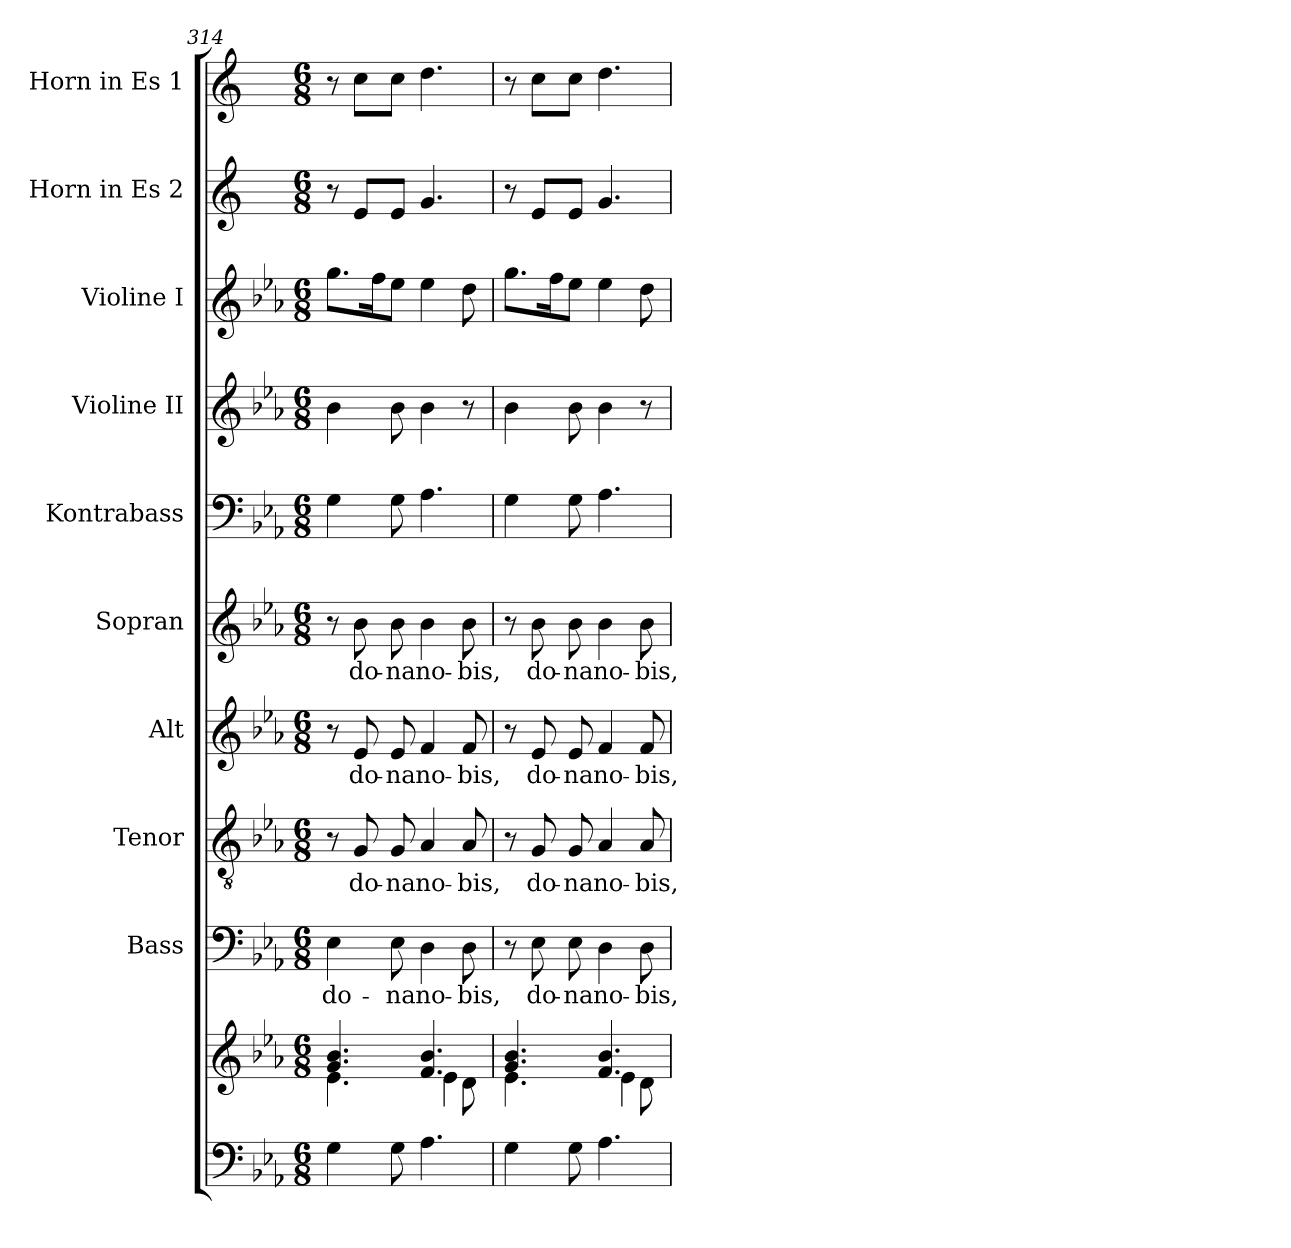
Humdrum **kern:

**kern	**kern	**kern	**text	**kern	**text	**kern	**text	**kern	**text	**kern	**kern	**kern	**kern	**kern
*part10	*part10	*part9	*part9	*part8	*part8	*part7	*part7	*part6	*part6	*part5	*part4	*part3	*part2	*part1
*staff11	*staff10	*staff9	*staff9	*staff8	*staff8	*staff7	*staff7	*staff6	*staff6	*staff5	*staff4	*staff3	*staff2	*staff1
*	*	*I"Bass	*	*I"Tenor	*	*I"Alt	*	*I"Sopran	*	*I"Kontrabass	*I"Violine II	*I"Violine I	*I"Horn in Es 2	*I"Horn in Es 1
*	*	*I'B.	*	*I'T.	*	*I'A.	*	*I'S.	*	*I'Kb.	*I'Vl. II	*I'Vl. I	*I'Hr. Es 2	*I'Hr. Es 1
*clefF4	*clefG2	*clefF4	*	*clefGv2	*	*clefG2	*	*clefG2	*	*clefF4	*clefG2	*clefG2	*clefG2	*clefG2
*	*	*	*	*	*	*	*	*	*	*ITrd7c12	*	*	*ITrd5c9	*ITrd5c9
*k[b-e-a-]	*k[b-e-a-]	*k[b-e-a-]	*	*k[b-e-a-]	*	*k[b-e-a-]	*	*k[b-e-a-]	*	*k[b-e-a-]	*k[b-e-a-]	*k[b-e-a-]	*k[b-e-a-]	*k[b-e-a-]
*E-:	*E-:	*E-:	*	*E-:	*	*E-:	*	*E-:	*	*E-:	*E-:	*E-:	*E-:	*E-:
*M6/8	*M6/8	*M6/8	*	*M6/8	*	*M6/8	*	*M6/8	*	*M6/8	*M6/8	*M6/8	*M6/8	*M6/8
=314	=314	=314	=314	=314	=314	=314	=314	=314	=314	=314	=314	=314	=314	=314
*	*^	*	*	*	*	*	*	*	*	*	*	*	*	*
!	!	!	!	!LO:LY:b	!	!	!	!	!	!	!	!	!	!	!
4G\	4.g/ 4.b-/	4.e-\	4E-\	do-	8r	.	8r	.	8r	.	4GG\	4b-\	8.gg\L	8r	8r
!	!	!	!	!	!	!LO:LY:b	!	!LO:LY:b	!	!LO:LY:b	!	!	!	!	!
.	.	.	.	.	8G/	do-	8e-/	do-	8b-\	do-	.	.	.	8G/L	8e-\L
.	.	.	.	.	.	.	.	.	.	.	.	.	16ff\k	.	.
!	!	!	!	!LO:LY:b	!	!LO:LY:b	!	!LO:LY:b	!	!LO:LY:b	!	!	!	!	!
8G\	.	.	8E-\	-na	8G/	-na	8e-/	-na	8b-\	-na	8GG\	8b-\	8ee-\J	8G/J	8e-\J
!	!	!	!	!LO:LY:b	!	!LO:LY:b	!	!LO:LY:b	!	!LO:LY:b	!	!	!	!	!
4.A-\	4.f/ 4.b-/	4e-\	4D\	no-	4A-/	no-	4f/	no-	4b-\	no-	4.AA-\	4b-\	4ee-\	4.B-/	4.f\
!	!	!	!	!LO:LY:b	!	!LO:LY:b	!	!LO:LY:b	!	!LO:LY:b	!	!	!	!	!
.	.	8d\	8D\	-bis,	8A-/	-bis,	8f/	-bis,	8b-\	-bis,	.	8r	8dd\	.	.
=315	=315	=315	=315	=315	=315	=315	=315	=315	=315	=315	=315	=315	=315	=315	=315
4G\	4.g/ 4.b-/	4.e-\	8r	.	8r	.	8r	.	8r	.	4GG\	4b-\	8.gg\L	8r	8r
!	!	!	!	!LO:LY:b	!	!LO:LY:b	!	!LO:LY:b	!	!LO:LY:b	!	!	!	!	!
.	.	.	8E-\	do-	8G/	do-	8e-/	do-	8b-\	do-	.	.	.	8G/L	8e-\L
.	.	.	.	.	.	.	.	.	.	.	.	.	16ff\k	.	.
!	!	!	!	!LO:LY:b	!	!LO:LY:b	!	!LO:LY:b	!	!LO:LY:b	!	!	!	!	!
8G\	.	.	8E-\	-na	8G/	-na	8e-/	-na	8b-\	-na	8GG\	8b-\	8ee-\J	8G/J	8e-\J
!	!	!	!	!LO:LY:b	!	!LO:LY:b	!	!LO:LY:b	!	!LO:LY:b	!	!	!	!	!
4.A-\	4.f/ 4.b-/	4e-\	4D\	no-	4A-/	no-	4f/	no-	4b-\	no-	4.AA-\	4b-\	4ee-\	4.B-/	4.f\
!	!	!	!	!LO:LY:b	!	!LO:LY:b	!	!LO:LY:b	!	!LO:LY:b	!	!	!	!	!
.	.	8d\	8D\	-bis,	8A-/	-bis,	8f/	-bis,	8b-\	-bis,	.	8r	8dd\	.	.
*	*v	*v	*	*	*	*	*	*	*	*	*	*	*	*	*
=	=	=	=	=	=	=	=	=	=	=	=	=	=	=
*-	*-	*-	*-	*-	*-	*-	*-	*-	*-	*-	*-	*-	*-	*-
